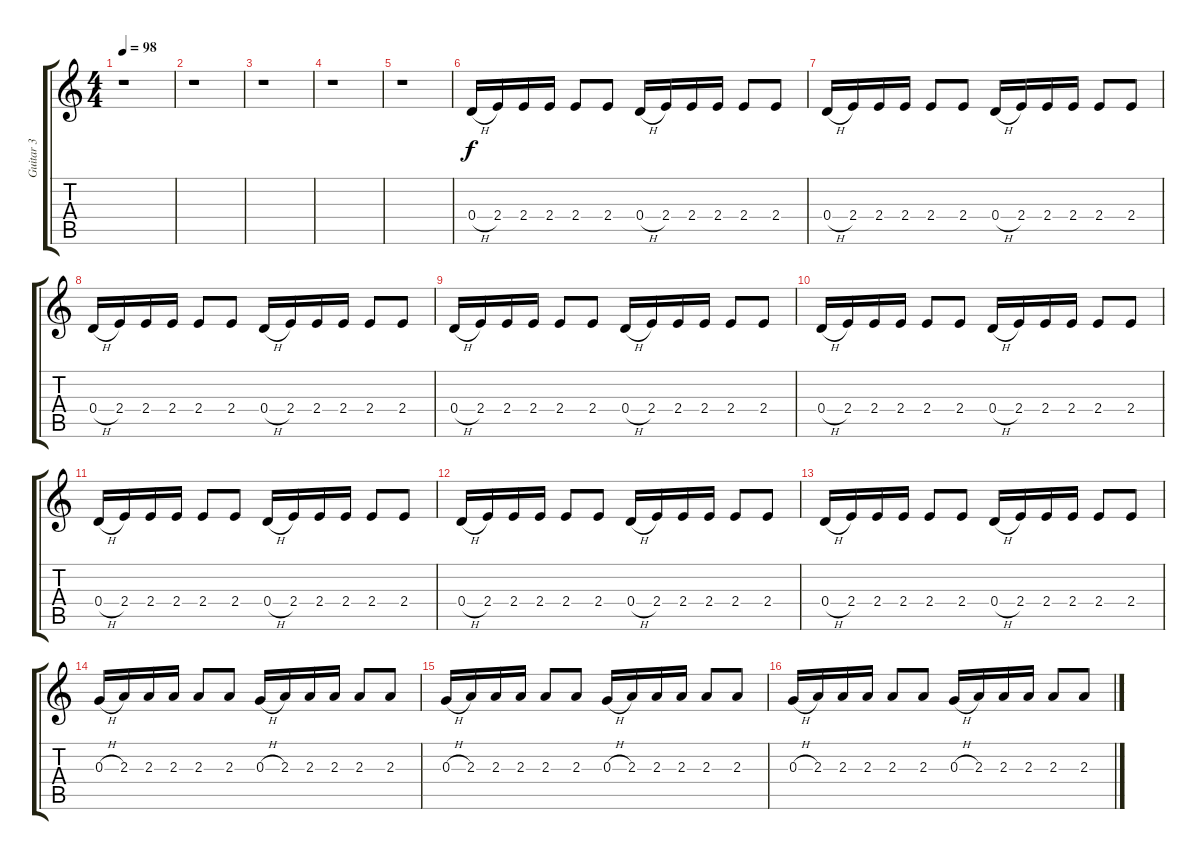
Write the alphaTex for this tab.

\track ("Guitar 3" "Guitar 3") {instrument acousticguitarsteel}
\staff {score tabs}
\tuning (E4 B3 G3 D3 A2 E2) {hide}
\ts (4 4)
\tempo 98
\clef g2
\ks c
r.1{dy f} |
r.1 |
r.1 |
r.1 |
r.1 |
0.4{h}.16 2.4.16 2.4.16 2.4.16 2.4.8 2.4.8 0.4{h}.16 2.4.16 2.4.16 2.4.16 2.4.8 2.4.8 |
0.4{h}.16 2.4.16 2.4.16 2.4.16 2.4.8 2.4.8 0.4{h}.16 2.4.16 2.4.16 2.4.16 2.4.8 2.4.8 |
0.4{h}.16 2.4.16 2.4.16 2.4.16 2.4.8 2.4.8 0.4{h}.16 2.4.16 2.4.16 2.4.16 2.4.8 2.4.8 |
0.4{h}.16 2.4.16 2.4.16 2.4.16 2.4.8 2.4.8 0.4{h}.16 2.4.16 2.4.16 2.4.16 2.4.8 2.4.8 |
0.4{h}.16 2.4.16 2.4.16 2.4.16 2.4.8 2.4.8 0.4{h}.16 2.4.16 2.4.16 2.4.16 2.4.8 2.4.8 |
0.4{h}.16 2.4.16 2.4.16 2.4.16 2.4.8 2.4.8 0.4{h}.16 2.4.16 2.4.16 2.4.16 2.4.8 2.4.8 |
0.4{h}.16 2.4.16 2.4.16 2.4.16 2.4.8 2.4.8 0.4{h}.16 2.4.16 2.4.16 2.4.16 2.4.8 2.4.8 |
0.4{h}.16 2.4.16 2.4.16 2.4.16 2.4.8 2.4.8 0.4{h}.16 2.4.16 2.4.16 2.4.16 2.4.8 2.4.8 |
0.3{h}.16 2.3.16 2.3.16 2.3.16 2.3.8 2.3.8 0.3{h}.16 2.3.16 2.3.16 2.3.16 2.3.8 2.3.8 |
0.3{h}.16 2.3.16 2.3.16 2.3.16 2.3.8 2.3.8 0.3{h}.16 2.3.16 2.3.16 2.3.16 2.3.8 2.3.8 |
0.3{h}.16 2.3.16 2.3.16 2.3.16 2.3.8 2.3.8 0.3{h}.16 2.3.16 2.3.16 2.3.16 2.3.8 2.3.8
